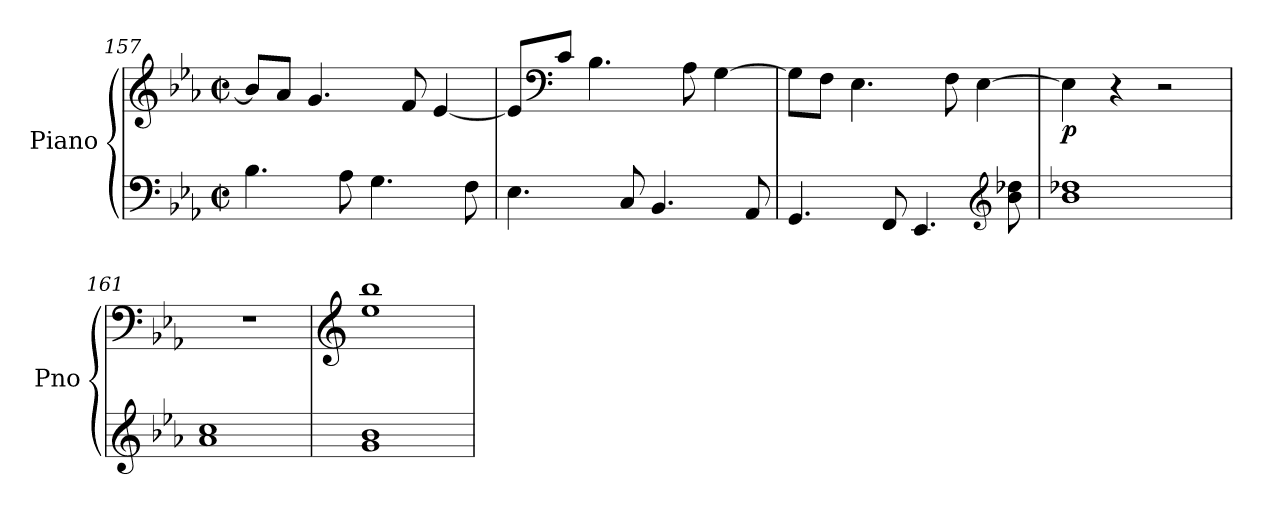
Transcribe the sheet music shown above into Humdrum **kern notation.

**kern	**kern	**dynam
*part1	*part1	*part1
*staff2	*staff1	*staff1/2
*I"Piano	*	*
*I'Pno	*	*
*clefF4	*clefG2	*
*k[b-e-a-]	*k[b-e-a-]	*
*E-:	*E-:	*
*M2/2	*M2/2	*
*met(c|)	*met(c|)	*
=157	=157	=157
4.B-\	8b-/L]	.
.	8a-/J	.
.	4.g/	.
8A-\	.	.
4.G\	.	.
.	8f/	.
.	[4e-/	.
8F\	.	.
!!LO:LB:g=z
=158	=158	=158
4.E-\	8e-/L]	.
*	*clefF4	*
.	8c/J	.
.	4.B-\	.
8C/	.	.
4.BB-/	.	.
.	8A-\	.
.	[4G\	.
8AA-/	.	.
=159	=159	=159
4.GG/	8G\L]	.
.	8F\J	.
.	4.E-\	.
8FF/	.	.
4.EE-/	.	.
.	8F\	.
.	[4E-\	.
*clefG2	*	*
8b-\ 8dd-X\	.	.
=160	=160	=160
!	!	!LO:DY:b
1b- 1dd-X	4E-\]	p
.	4r	.
.	2r	.
=161	=161	=161
1a- 1cc	1r	.
=162	=162	=162
*	*clefG2	*
1g 1b-	1ee- 1bb-	.
=	=	=
*-	*-	*-
